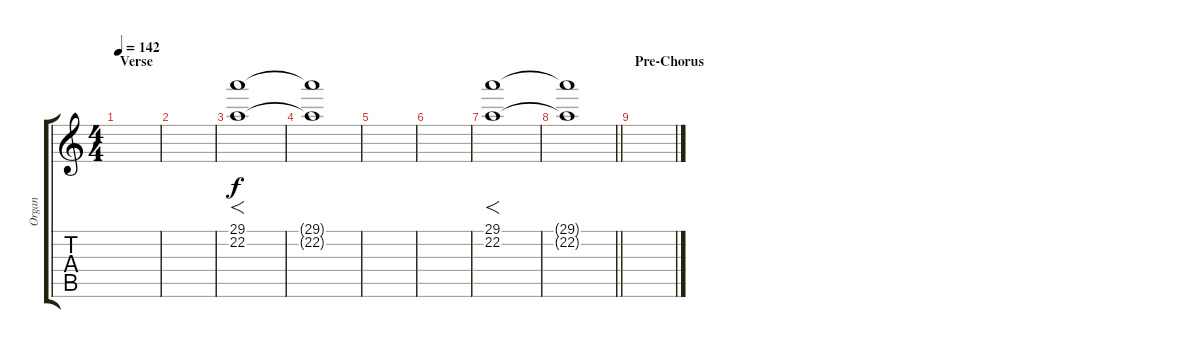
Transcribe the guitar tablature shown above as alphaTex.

\track ("Organ" "Organ") {instrument rockorgan}
\staff {score tabs}
\tuning (E4 B3 G3 D3 A2 E2) {hide}
\ts (4 4)
\section ("" "Verse")
\tempo 142
\clef g2
\ks c
|
|
(29.1 22.2).1{f} |
(29.1{t} 22.2{t}).1 |
|
|
(29.1 22.2).1{f} |
\barLineRight lightlight
(29.1{t} 22.2{t}).1 |
\section ("" "Pre-Chorus")
